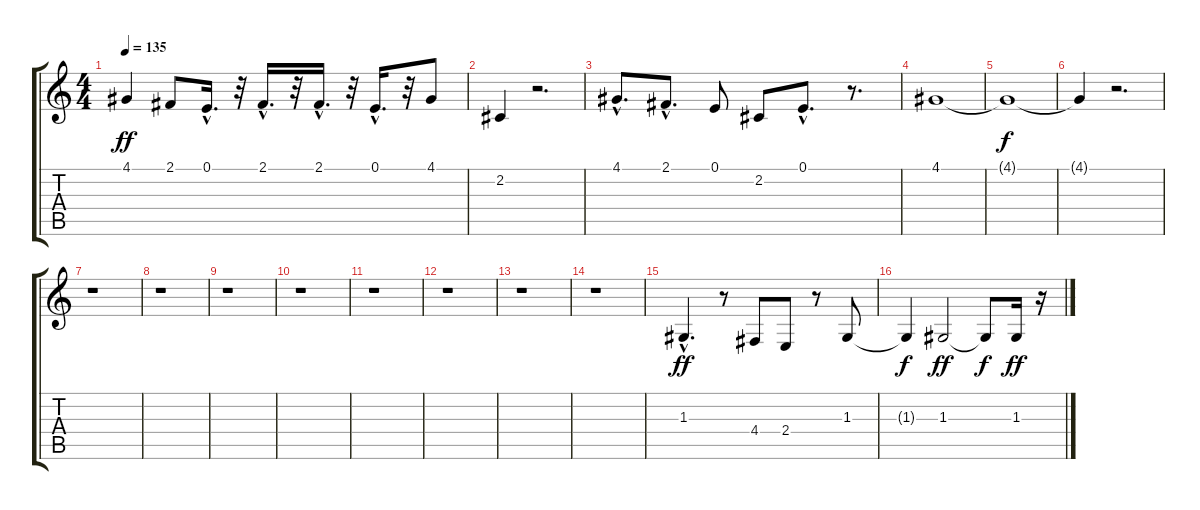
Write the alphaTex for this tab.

\track "" {instrument mutedtrumpet}
\staff {score tabs}
\tuning (E4 B3 G3 D3 A2 E2) {hide}
\ts (4 4)
\tempo 135
\clef g2
\ks c
4.1.4{dy ff} 2.1.8 0.1{hac}.16{d} r.32 2.1{hac}.16{d} r.32 2.1{hac}.16{d} r.32 0.1{hac}.16{d} r.32 4.1.8 |
2.2.4 r.2{d} |
4.1{hac}.8{d} 2.1{hac}.8{d} 0.1.8 2.2.8 0.1{hac}.8{d} r.8{d} |
4.1.1 |
4.1{t}.1{dy f} |
4.1{t}.4 r.2{d} |
r.1 |
r.1 |
r.1 |
r.1 |
r.1 |
r.1 |
r.1 |
r.1 |
1.3{hac}.4{d dy ff} r.8 4.4.8 2.4.8 r.8 1.3.8 |
1.3{t}.4{dy f} 1.3.2{dy ff} 1.3{t}.8{dy f} 1.3.16{dy ff} r.16
